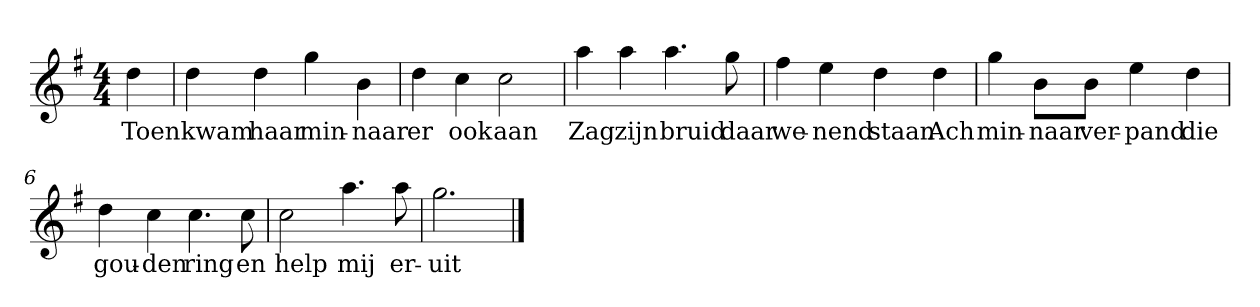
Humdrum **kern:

**kern	**text
*part1	*part1
*staff1	*staff1
*clefG2	*
*k[f#]	*
*G:	*
*M4/4	*
*MM120	*
=	=
4dd	Toen
=1	=1
4dd	kwam
4dd	haar
4gg	min-
4b	-naar
=2	=2
4dd	er
4cc	ook
2cc	aan
=3	=3
4aa	Zag
4aa	zijn
4.aa	bruid
8gg	daar
=4	=4
4ff#	we-
4ee	-nend
4dd	staan
4dd	Ach
=5	=5
4gg	min-
8b\L	-naar
8b\J	ver-
4ee	-pand
4dd	die
=6	=6
4dd	gou-
4cc	-den
4.cc	ring
8cc	en
=7	=7
2cc	help
4.aa	mij
8aa	er-
=8	=8
2.gg	-uit
==	==
*-	*-
